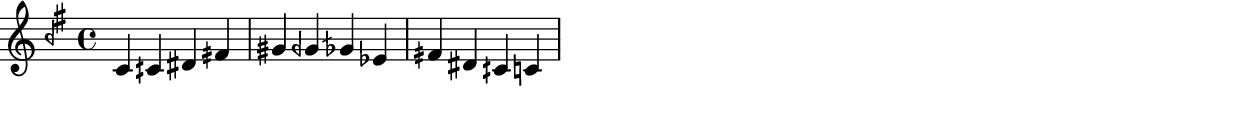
%% Generated by lilypond-book
%% Options: [exampleindent=10.16\mm,indent=0\mm,line-width=160\mm,paper-height=845.047\pt,paper-width=597.508\pt,papersize='(cons (* 597.508 pt) (* 845.047 pt))]
\include "lilypond-book-preamble.ly"


% ****************************************************************
% Start cut-&-pastable-section
% ****************************************************************

#(ly:set-option 'eps-box-padding 3.000000)



\paper {
  #(set-paper-size '(cons (* 597.508 pt) (* 845.047 pt)))
  indent = 0\mm
  line-width = 160\mm
  % offset the left padding, also add 1mm as lilypond creates cropped
  % images with a little space on the right
  line-width = #(- line-width (* mm  3.000000) (* mm 1))
}

\layout {
  
}




% ****************************************************************
% ly snippet:
% ****************************************************************
\sourcefilename "snippets/makam-example.ly"
\sourcefileline 0
%% DO NOT EDIT this file manually; it was automatically
%% generated from the LilyPond Snippet Repository
%% (http://lsr.di.unimi.it).
%%
%% Make any changes in the LSR itself, or in
%% `Documentation/snippets/new/`, then run
%% `scripts/auxiliar/makelsr.pl`.
%%
%% This file is in the public domain.

\version "2.24.0"

\header {
%% Translation of GIT committish: 0cc270b871321ae5aa8622cea8d8262aafd16641
  texidocja = "
マカームはトルコ発祥の旋法で、1/9 音の微分音を使用します。ピッチの名前や@c
調号についての詳細は、初期化ファイル @samp{ly/makam.ly} を参照してください。
"
  doctitleja = "マカームの例"

%% Translation of GIT committish: 2f3474d9af596d677ed5b7ce720ae4d0954a6b51
  texidocit = "
Makam è un tipo di melodia proveniente dalla Turchia che usa alterazioni
microtonali di 1/9. Consultare il file di inizializzazione @samp{ly/makam.ly}
per vedere come sono definiti i nomi delle altezze e le alterazioni.
"
  doctitleit = "Esempio di makam"

%% Translation of GIT committish: 41a008e75e2fe29536406cdf0d71c32a4606f2b8
  texidocfr = "
Le « makam » est une forme de mélodie turque qui utilise des altérations
d'un neuvième de ton.

Consultez le fichier d'initialisation @file{ly/makam.ly} pour plus de
détails sur les hauteurs et altérations utilisées (voir le chapitre
5.7.4 - Autres sources d'information du manuel d'initiation pour le
localiser).
"

  doctitlefr = "Exemple de musique « Makam »"

%% Translation of GIT committish: b35da384a3367d8ee49a28f697c0ae8fb88b2e1e
  texidoces = "
El «Makam» es un tipo de melodía de Turquía que utiliza
alteraciones microtonales de 1/9 de tono.

Consulte el archivo de inicio @file{makam.ly} (véase el 'Manual de
aprendizaje @version{}, 4.6.3 Otras fuentes de información' para
averiguar la situación de este archivo) para ver detalles de los
nombres de las notas y las alteraciones.
"
  doctitlees = "Ejemplo de @emph{makam}"

%% Translation of GIT committish: 0a868be38a775ecb1ef935b079000cebbc64de40
  texidocde = "
Makam ist eine türkische Melodie, in der 1/9-Tonabstände
eingesetzt werden.  Sehen Sie sich die Initialisierungsdatei
@file{makam.ly} für weiter Information zu Tonhöhenbezeichnungen
und Alterationen an (siehe
Handbuch zum Lernen @version{}, 4.6.3 Weitere Information zu
Hinweisen, wo diese Datei gespeichert ist)."

  doctitlede = "Makam-Beispiel"

%% Translation of GIT committish: 8ffecf6be17c6ec2ff87cf31873121a8cce29b09
  texidocca = "
El «Makam» és un tipus de melodia de Turquia que utilitza
alteracions microtonals de 1/9 de to.  Consulteu el fitxer d'inici
@file{makam.ly} (vegeu el «Manual d'aprenentatge @version{},
4.6.3 Altres forms d'informació» per esbrinar la situació
d'aquest fitxer) per veure detalls dels noms de les notes i les
alteracions.

"
  doctitleca = "Exemple de «Makam»"

  lsrtags = "pitches, version-specific, world-music"

  texidoc = "
Makam is a type of melody from Turkey using 1/9th-tone microtonal
alterations.

Consult the initialization file @samp{ly/makam.ly} for details of
pitch names and alterations.
"

  doctitle = "Makam example"
} % begin verbatim


% Initialize makam settings
\include "makam.ly"

\relative c' {
  \set Staff.keyAlterations = #`((6 . ,(- KOMA)) (3 . ,BAKIYE))
  c4 cc db fk
  gbm4 gfc gfb efk
  fk4 db cc c
}



% ****************************************************************
% end ly snippet
% ****************************************************************
